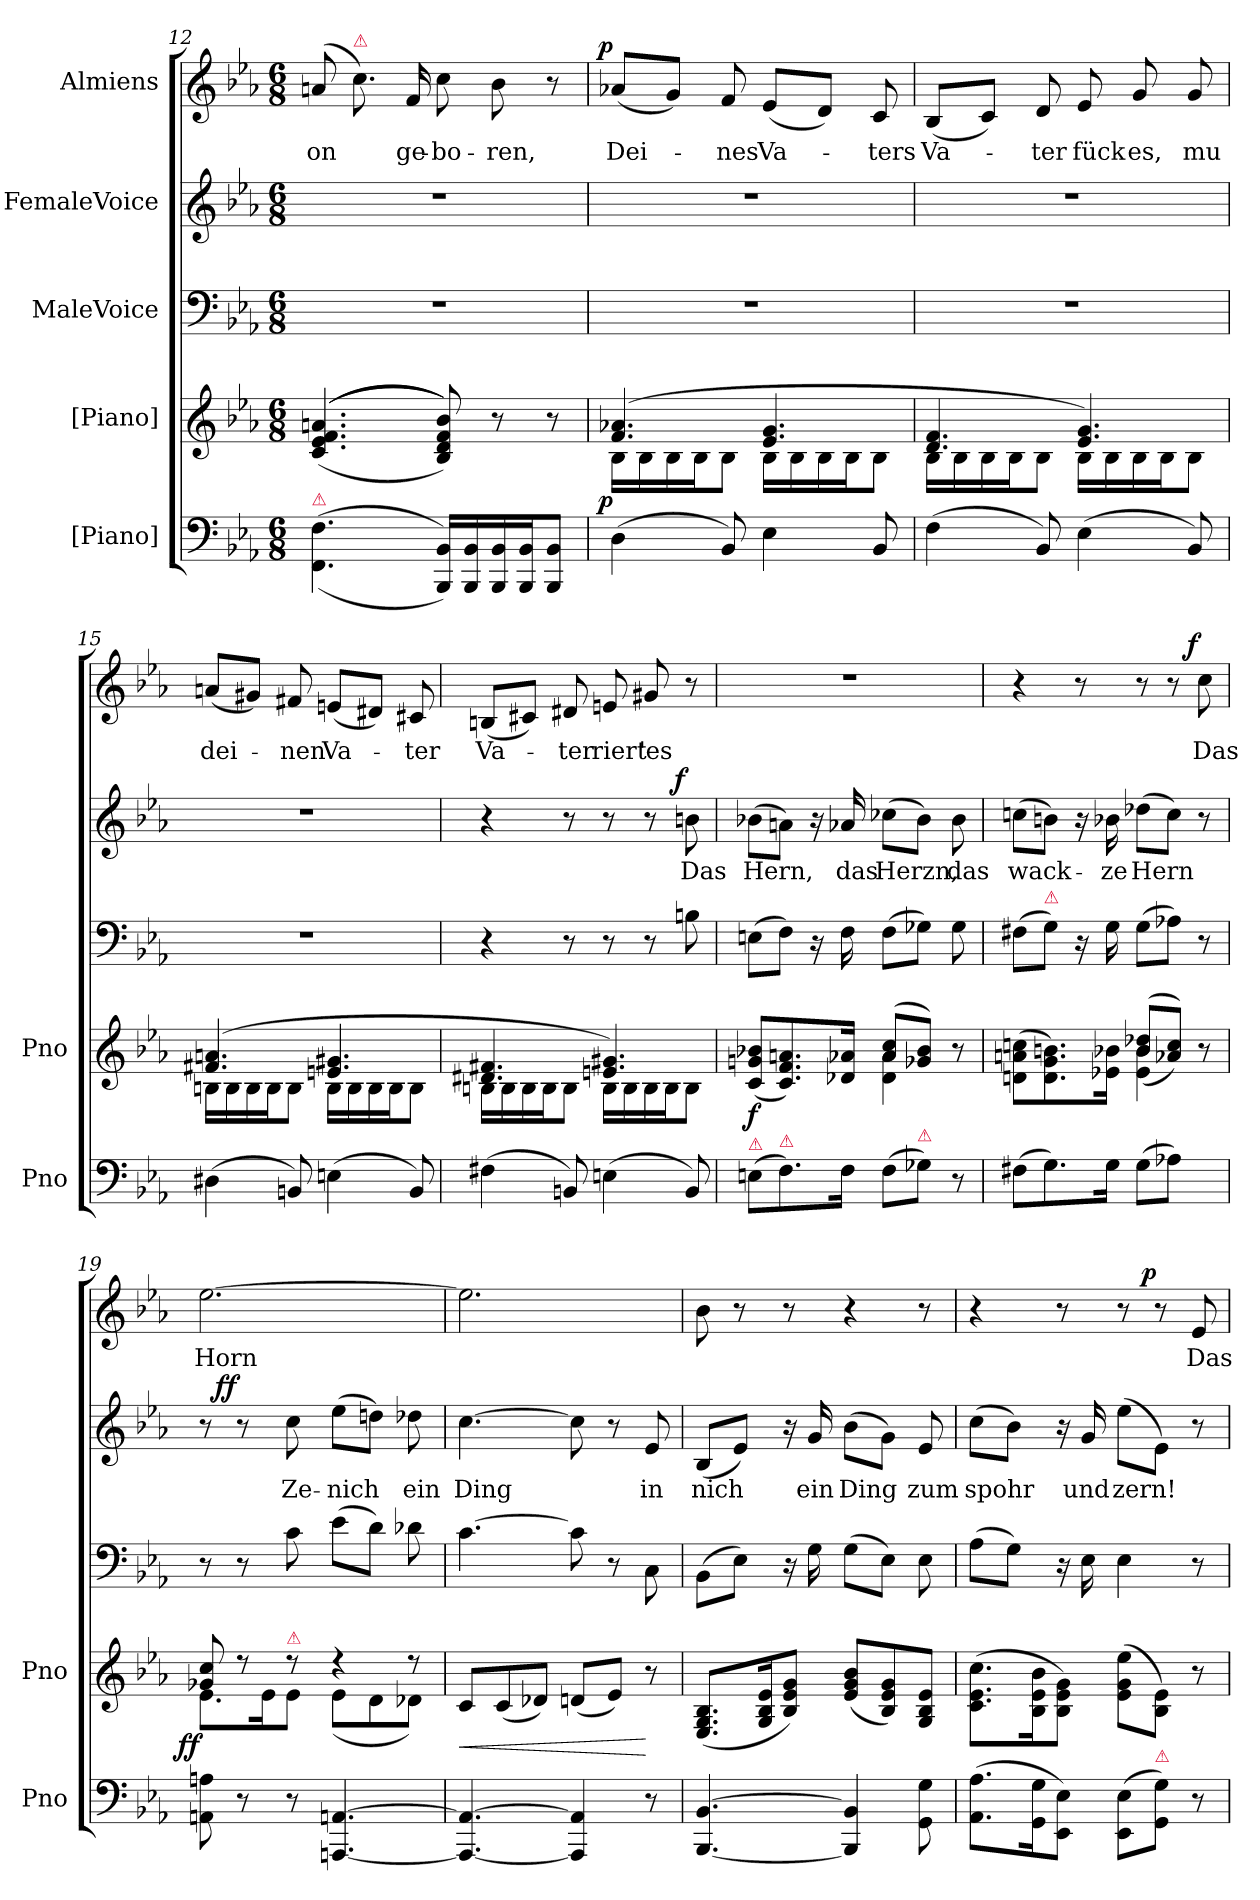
**kern	**kern	**dynam	**kern	**kern	**text	**dynam	**kern	**text	**dynam
*part5	*part4	*part4	*part3	*part2	*part2	*part2	*part1	*part1	*part1
*staff5	*staff4	*staff4	*staff3	*staff2	*staff2	*staff2	*staff1	*staff1	*staff1
*I"[Piano]	*I"[Piano]	*	*I"MaleVoice	*I"FemaleVoice	*	*	*I"Almiens	*	*
*I'Pno	*I'Pno	*	*	*	*	*	*	*	*
*clefF4	*clefG2	*	*clefF4	*clefG2	*	*	*clefG2	*	*
*k[b-e-a-]	*k[b-e-a-]	*	*k[b-e-a-]	*k[b-e-a-]	*	*	*k[b-e-a-]	*	*
*E-:	*E-:	*	*E-:	*E-:	*	*	*E-:	*	*
*M6/8	*M6/8	*	*M6/8	*M6/8	*	*	*M6/8	*	*
=12	=12	=12	=12	=12	=12	=12	=12	=12	=12
!LO:TX:a:color=crimson:t=⚠	!	!	!	!	!	!	!	!	!
(>(<4.FF\ 4.F\	(>(<(<(<4.c/ 4.e-/ 4.f/ 4.an/	.	2.r	2.r	.	.	(>8an/	on	.
!	!	!	!	!	!	!	!LO:TX:a:color=crimson:t=⚠	!	!
.	.	.	.	.	.	.	8.cc\)	.	.
.	.	.	.	.	.	.	16f/	ge-	.
16BBB-/ 16BB-/LL))	8B-/ 8d/ 8f/ 8b-/))))	.	.	.	.	.	8cc\	-bo-	.
16BBB-/ 16BB-/	.	.	.	.	.	.	.	.	.
16BBB-/ 16BB-/	8r	.	.	.	.	.	8b-\	-ren,	.
16BBB-/ 16BB-/J	.	.	.	.	.	.	.	.	.
8BBB-/ 8BB-/J	8r	.	.	.	.	.	8r	.	.
=13	=13	=13	=13	=13	=13	=13	=13	=13	=13
*	*^	*	*	*	*	*	*	*	*
!	!	!	!LO:DY:rj	!	!	!	!	!	!	!LO:DY:b:rj
(>4D\	(>4.f/ 4.a-X/	16B-\LL	p	2.r	2.r	.	.	(<8a-X/L	Dei-	p
.	.	16B-\	.	.	.	.	.	.	.	.
.	.	16B-\	.	.	.	.	.	8g/J)	.	.
.	.	16B-\J	.	.	.	.	.	.	.	.
8BB-/)	.	8B-\J	.	.	.	.	.	8f/	-nes	.
4E-\	4.e-/ 4.g/	16B-\LL	.	.	.	.	.	(<8e-/L	Va-	.
.	.	16B-\	.	.	.	.	.	.	.	.
.	.	16B-\	.	.	.	.	.	8d/J)	.	.
.	.	16B-\J	.	.	.	.	.	.	.	.
8BB-/	.	8B-\J	.	.	.	.	.	8c/	-ters	.
=14	=14	=14	=14	=14	=14	=14	=14	=14	=14	=14
(>4F\	4.d/ 4.f/	16B-\LL	.	2.r	2.r	.	.	(<8B-/L	Va-	.
.	.	16B-\	.	.	.	.	.	.	.	.
.	.	16B-\	.	.	.	.	.	8c/J)	.	.
.	.	16B-\J	.	.	.	.	.	.	.	.
8BB-/)	.	8B-\J	.	.	.	.	.	8d/	-ter	.
(>4E-\	4.e-/ 4.g/)	16B-\LL	.	.	.	.	.	8e-/	fück	.
.	.	16B-\	.	.	.	.	.	.	.	.
.	.	16B-\	.	.	.	.	.	8g/	es,	.
.	.	16B-\J	.	.	.	.	.	.	.	.
8BB-/)	.	8B-\J	.	.	.	.	.	8g/	mu	.
=15	=15	=15	=15	=15	=15	=15	=15	=15	=15	=15
(>4D#X\	(>4.f#X/ 4.an/	16Bn\LL	.	2.r	2.r	.	.	(<8an/L	dei-	.
.	.	16B\	.	.	.	.	.	.	.	.
.	.	16B\	.	.	.	.	.	8g#X/J)	.	.
.	.	16B\J	.	.	.	.	.	.	.	.
8BBn/)	.	8B\J	.	.	.	.	.	8f#X/	-nen	.
(>4En\	4.en/ 4.g#X/	16B\LL	.	.	.	.	.	(<8en/L	Va-	.
.	.	16B\	.	.	.	.	.	.	.	.
.	.	16B\	.	.	.	.	.	8d#X/J)	.	.
.	.	16B\J	.	.	.	.	.	.	.	.
8BB/)	.	8B\J	.	.	.	.	.	8c#X/	-ter	.
=16	=16	=16	=16	=16	=16	=16	=16	=16	=16	=16
(>4F#X\	4.d#X/ 4.f#X/	16Bn\LL	.	4r	4r	.	.	(<8Bn/L	Va-	.
.	.	16B\	.	.	.	.	.	.	.	.
.	.	16B\	.	.	.	.	.	8c#X/J)	.	.
.	.	16B\J	.	.	.	.	.	.	.	.
8BBn/)	.	8B\J	.	8r	8r	.	.	8d#X/	-ter	.
(>4En\	4.en/ 4.g#X/)	16B\LL	.	8r	8r	.	.	8en/	riert	.
.	.	16B\	.	.	.	.	.	.	.	.
.	.	16B\	.	8r	8r	.	.	8g#X/	'es	.
.	.	16B\J	.	.	.	.	.	.	.	.
!	!	!	!	!	!	!	!LO:DY:b:rj	!	!	!
8BB/)	.	8B\J	.	8Bn\	8bn\	Das	f	8r	.	.
=17	=17	=17	=17	=17	=17	=17	=17	=17	=17	=17
!LO:TX:a:color=crimson:t=⚠	!	!	!	!	!	!	!	!	!	!
(>8En\L	(>8c/ 8gn/ 8b-X/L	4.ryy	f	(>8En\L	(>8b-X\L	Hern,	.	2.r	.	.
!LO:TX:a:color=crimson:t=⚠	!	!	!	!	!	!	!	!	!	!
8.F\)	8.c/ 8.f/ 8.an/)	.	.	8F\J)	8an\J)	.	.	.	.	.
.	.	.	.	16r	16r	.	.	.	.	.
16F\Jk	16d-X/ 16a-X/Jk	.	.	16F\	16a-X/	das	.	.	.	.
(>8F\L	(>8a-/ 8cc/L	4d-\ 4a-\	.	(>8F\L	(>8cc-X\L	Herzn,	.	.	.	.
!LO:TX:a:color=crimson:t=⚠	!	!	!	!	!	!	!	!	!	!
8G-X\J)	8g-X/ 8b-/J)	.	.	8G-X\J)	8b-\J)	.	.	.	.	.
8r	8r	8ryy	.	8G-\	8b-\	das	.	.	.	.
=18	=18	=18	=18	=18	=18	=18	=18	=18	=18	=18
(>8F#X\L	(>8dn\ 8an\ 8ccn\L	4.ryy	.	(>8F#X\L	(>8ccn\L	wack-	.	4r	.	.
!	!	!	!	!LO:TX:a:color=crimson:t=⚠	!	!	!	!	!	!
8.G\)	8.d\ 8.g\ 8.bn\)	.	.	8G\J)	8bn\J)	.	.	.	.	.
.	.	.	.	16r	16r	.	.	8r	.	.
16G\Jk	16e-X\ 16b-X\Jk	.	.	16G\	16b-X\	-ze	.	.	.	.
(>8G\L	(>(<8b-/ 8dd-X/L	4e-\ 4b-\	.	(>8G\L	(>8dd-X\L	Hern	.	8r	.	.
8A-X\J)	8a-X/ 8cc/J))	.	.	8A-X\J)	8cc\J)	.	.	8r	.	.
!	!	!	!	!	!	!	!	!	!	!LO:DY:b:rj
8ryy	8r	8ryy	.	8r	8r	.	.	8cc\	Das	f
=19	=19	=19	=19	=19	=19	=19	=19	=19	=19	=19
!	!	!	!LO:DY:rj	!	!	!	!	!	!	!
8AAn\ 8An\	8g-X/ 8cc/	8.e-\L	ff	8r	8r	.	.	[2.ee-\	Horn	.
!	!	!	!	!	!	!	!LO:DY:b:rj	!	!	!
8r	8r	.	.	8r	8r	.	ff	.	.	.
.	.	16e-\K	.	.	.	.	.	.	.	.
!	!LO:TX:a:color=crimson:t=⚠	!	!	!	!	!	!	!	!	!
8r	8r	8e-\J	.	8c\	8cc\	Ze-	.	.	.	.
[<4.AAAn/ [>4.AAn/	4r	(>8e-\L	.	(>8e-\L	(>8ee-\L	-nich	.	.	.	.
.	.	8d\	.	8d\J)	8ddn\J)	.	.	.	.	.
.	8r	8d-X\J)	.	8d-X\	8dd-X\	ein	.	.	.	.
=20	=20	=20	=20	=20	=20	=20	=20	=20	=20	=20
!	!	!	!LO:HP:b	!	!	!	!	!	!	!
*	*v	*v	*	*	*	*	*	*	*	*
4.AAAn_/ 4.AAn_/	8c/L	<	[4.c\	[4.cc\	Ding	.	2.ee-\]	.	.
.	(<8c/	.	.	.	.	.	.	.	.
.	8d-X/J)	.	.	.	.	.	.	.	.
4AAA]/ 4AA]/	(<8dn/L	.	8c\]	8cc\]	.	.	.	.	.
.	8e-/J)	.	8r	8r	.	.	.	.	.
8r	8r	[	8C\	8e-/	in	.	.	.	.
=21	=21	=21	=21	=21	=21	=21	=21	=21	=21
[4.BBB-/ [4.BB-/	(<8.E-/ 8.G/ 8.B-/L	.	(>8BB-\L	(<8B-/L	nich	.	8b-\	.	.
.	.	.	8E-\J)	8e-/J)	.	.	8r	.	.
.	16G/ 16B-/ 16e-/K	.	.	.	.	.	.	.	.
.	8B-/ 8e-/ 8g/J)	.	16r	16r	.	.	8r	.	.
.	.	.	16G\	16g/	ein	.	.	.	.
4BBB-]/ 4BB-]/	(<8e-/ 8g/ 8b-/L	.	(>8G\L	(>8b-\L	Ding	.	4r	.	.
.	8B-/ 8e-/ 8g/)	.	8E-\J)	8g\J)	.	.	.	.	.
8GG\ 8G\	8G/ 8B-/ 8e-/J	.	8E-\	8e-/	zum	.	8r	.	.
=22	=22	=22	=22	=22	=22	=22	=22	=22	=22
(>8.AA-\ 8.A-\L	(>8.c\ 8.e-\ 8.cc\L	.	(>8A-\L	(>8cc\L	spohr	.	4r	.	.
.	.	.	8G\J)	8b-\J)	.	.	.	.	.
16GG\ 16G\K	16B-\ 16e-\ 16b-\K	.	.	.	.	.	.	.	.
8EE-\ 8E-\J)	8B-\ 8e-\ 8g\J)	.	16r	16r	.	.	8r	.	.
.	.	.	16E-\	16g/	und	.	.	.	.
(>8EE-\ 8E-\L	(>8e-\ 8g\ 8ee-\L	.	4E-\	(>8ee-\L	zern!	.	8r	.	.
!LO:TX:a:color=crimson:t=⚠	!	!	!	!	!	!	!	!	!
!	!	!	!	!	!	!	!	!	!LO:DY:b:rj
8GG\ 8G\J)	8B-\ 8e-\J)	.	.	8e-\J)	.	.	8r	.	p
8r	8r	.	8r	8r	.	.	8e-/	Das	.
=	=	=	=	=	=	=	=	=	=
*-	*-	*-	*-	*-	*-	*-	*-	*-	*-
